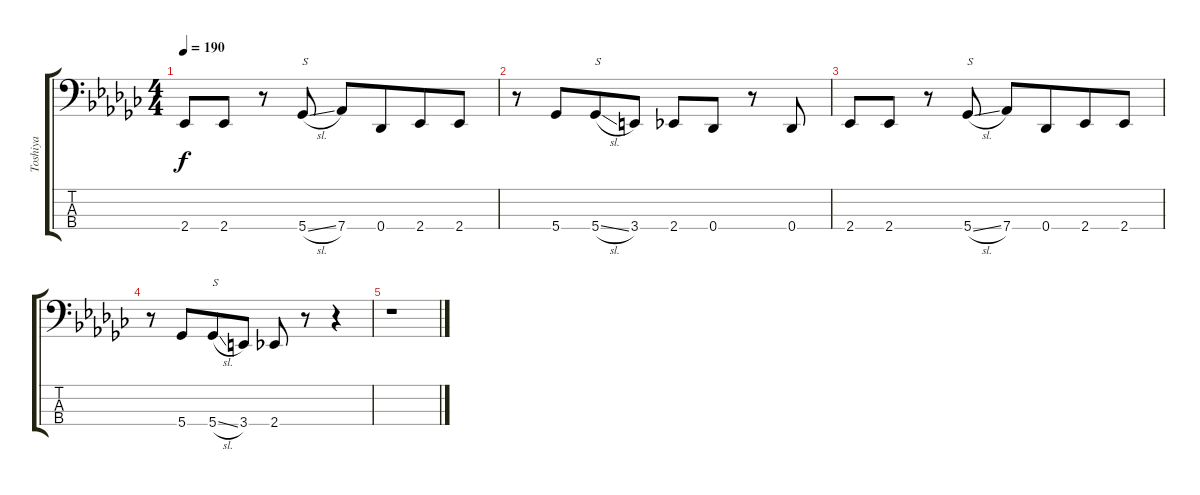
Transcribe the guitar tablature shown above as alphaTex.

\track ("Toshiya" "Toshiya") {instrument electricbasspick}
\staff {score tabs}
\tuning (Gb2 Db2 Ab1 Db1) {hide}
\ts (4 4)
\tempo 190
\clef f4
\ks ebminor
2.4.8{dy f} 2.4.8 r.8 5.4{sl}.8{txt "S" beam split} 7.4.8{beam merge} 0.4.8{beam merge} 2.4.8 2.4.8 |
r.8 5.4.8{beam merge} 5.4{sl}.8{txt "S"} 3.4.8 2.4.8 0.4.8 r.8 0.4.8 |
2.4.8 2.4.8 r.8 5.4{sl}.8{txt "S" beam split} 7.4.8{beam merge} 0.4.8{beam merge} 2.4.8 2.4.8 |
r.8 5.4.8{beam merge} 5.4{sl}.8{txt "S"} 3.4.8 2.4.8 r.8 r.4 |
r.1
